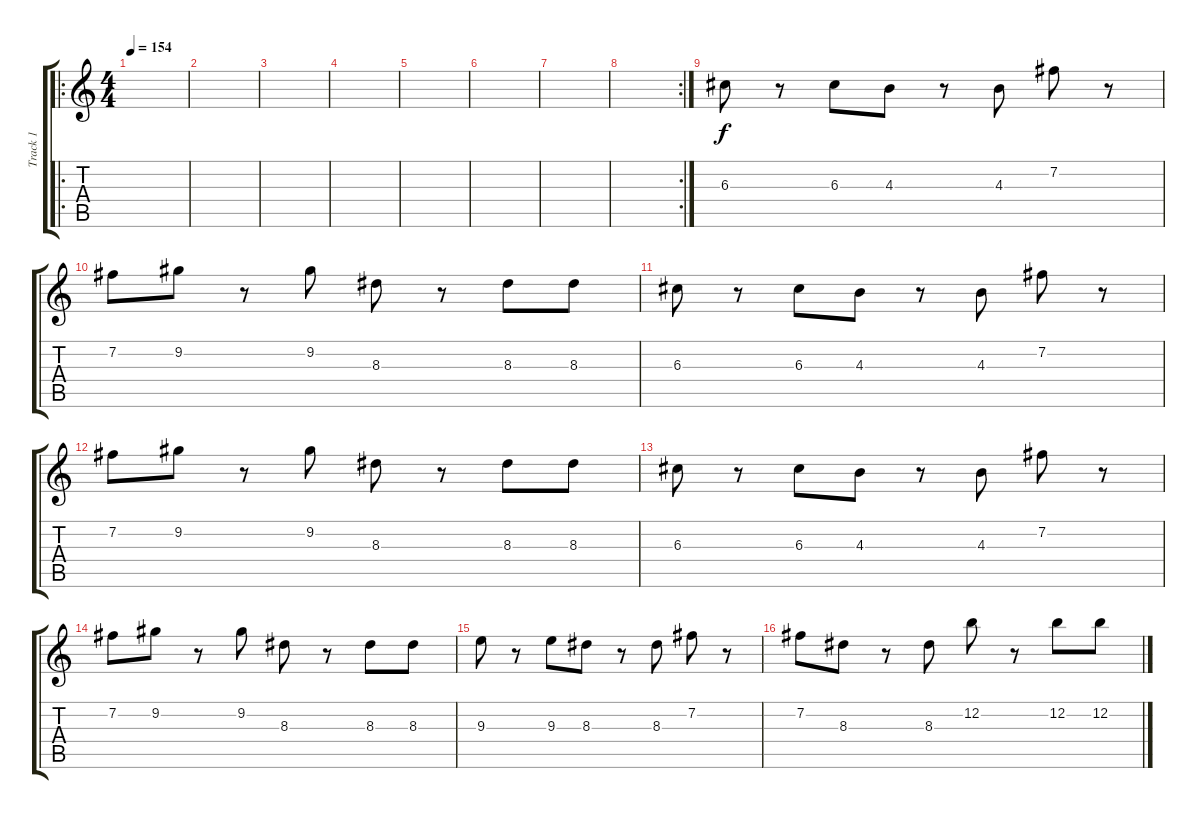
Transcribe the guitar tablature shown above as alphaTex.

\track ("Track 1" "Track 1") {instrument distortionguitar}
\staff {score tabs}
\tuning (E4 B3 G3 D3 A2 E2) {hide}
\ro
\ts (4 4)
\tempo 154
\clef g2
\ks c
|
|
|
|
|
|
|
\rc 2
|
6.3.8 r.8 6.3.8 4.3.8 r.8 4.3.8 7.2.8 r.8 |
7.2.8 9.2.8 r.8 9.2.8 8.3.8 r.8 8.3.8 8.3.8 |
6.3.8 r.8 6.3.8 4.3.8 r.8 4.3.8 7.2.8 r.8 |
7.2.8 9.2.8 r.8 9.2.8 8.3.8 r.8 8.3.8 8.3.8 |
6.3.8 r.8 6.3.8 4.3.8 r.8 4.3.8 7.2.8 r.8 |
7.2.8 9.2.8 r.8 9.2.8 8.3.8 r.8 8.3.8 8.3.8 |
9.3.8 r.8 9.3.8 8.3.8 r.8 8.3.8 7.2.8 r.8 |
7.2.8 8.3.8 r.8 8.3.8 12.2.8 r.8 12.2.8 12.2.8
